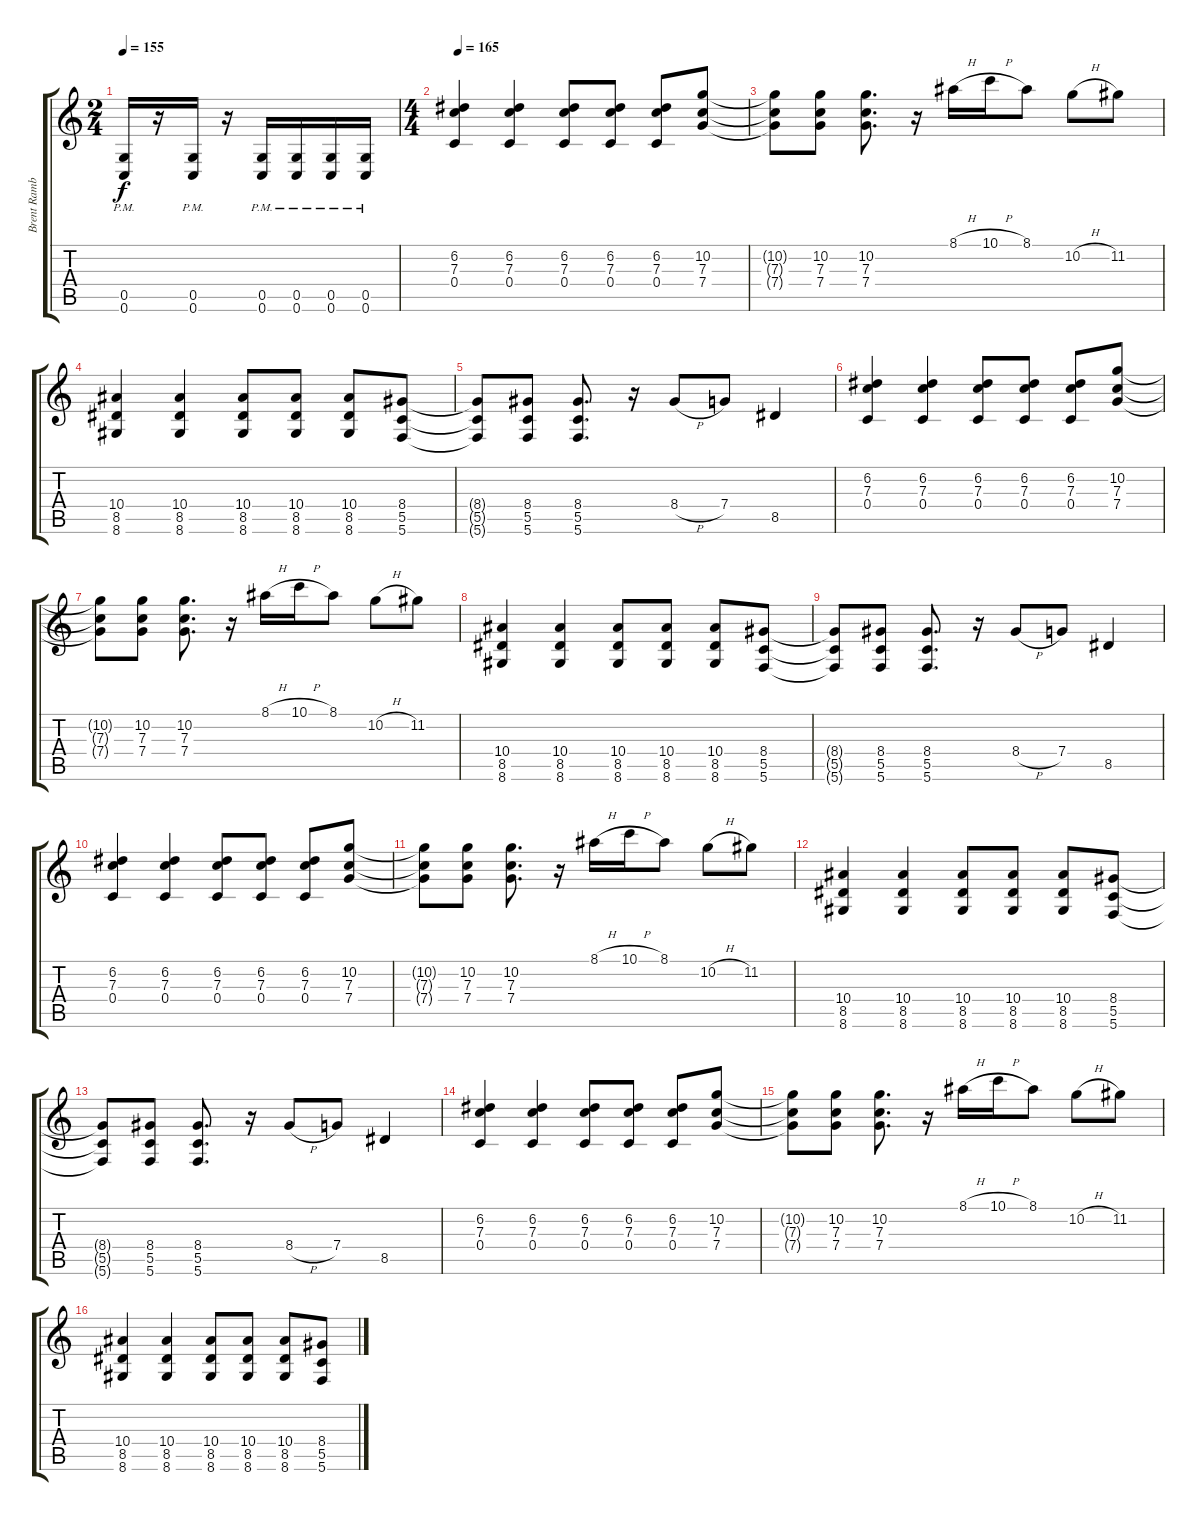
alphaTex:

\track ("Brent Rambler (Rhythm)" "Brent Ramb") {instrument distortionguitar}
\staff {score tabs}
\tuning (D4 A3 F3 C3 G2 C2) {hide}
\ts (2 4)
\tempo 155
\clef g2
\ks c
(0.5{pm} 0.6{pm}).16{dy f} r.16 (0.5{pm} 0.6{pm}).16 r.16 (0.5{pm} 0.6{pm}).16 (0.5{pm} 0.6{pm}).16 (0.5{pm} 0.6{pm}).16 (0.5{pm} 0.6{pm}).16 |
\ts (4 4)
\tempo 165
(6.2 7.3 0.4).4 (6.2 7.3 0.4).4 (6.2 7.3 0.4).8 (6.2 7.3 0.4).8 (6.2 7.3 0.4).8 (10.2 7.3 7.4).8 |
(10.2{t} 7.3{t} 7.4{t}).8 (10.2 7.3 7.4).8 (10.2 7.3 7.4).8{d} r.16 8.1{h}.16 10.1{h}.16 8.1.8 10.2{h}.8 11.2.8 |
(10.4 8.5 8.6).4 (10.4 8.5 8.6).4 (10.4 8.5 8.6).8 (10.4 8.5 8.6).8 (10.4 8.5 8.6).8 (8.4 5.5 5.6).8 |
(8.4{t} 5.5{t} 5.6{t}).8 (8.4 5.5 5.6).8 (8.4 5.5 5.6).8{d} r.16 8.4{h}.8 7.4.8 8.5.4 |
(6.2 7.3 0.4).4 (6.2 7.3 0.4).4 (6.2 7.3 0.4).8 (6.2 7.3 0.4).8 (6.2 7.3 0.4).8 (10.2 7.3 7.4).8 |
(10.2{t} 7.3{t} 7.4{t}).8 (10.2 7.3 7.4).8 (10.2 7.3 7.4).8{d} r.16 8.1{h}.16 10.1{h}.16 8.1.8 10.2{h}.8 11.2.8 |
(10.4 8.5 8.6).4 (10.4 8.5 8.6).4 (10.4 8.5 8.6).8 (10.4 8.5 8.6).8 (10.4 8.5 8.6).8 (8.4 5.5 5.6).8 |
(8.4{t} 5.5{t} 5.6{t}).8 (8.4 5.5 5.6).8 (8.4 5.5 5.6).8{d} r.16 8.4{h}.8 7.4.8 8.5.4 |
(6.2 7.3 0.4).4 (6.2 7.3 0.4).4 (6.2 7.3 0.4).8 (6.2 7.3 0.4).8 (6.2 7.3 0.4).8 (10.2 7.3 7.4).8 |
(10.2{t} 7.3{t} 7.4{t}).8 (10.2 7.3 7.4).8 (10.2 7.3 7.4).8{d} r.16 8.1{h}.16 10.1{h}.16 8.1.8 10.2{h}.8 11.2.8 |
(10.4 8.5 8.6).4 (10.4 8.5 8.6).4 (10.4 8.5 8.6).8 (10.4 8.5 8.6).8 (10.4 8.5 8.6).8 (8.4 5.5 5.6).8 |
(8.4{t} 5.5{t} 5.6{t}).8 (8.4 5.5 5.6).8 (8.4 5.5 5.6).8{d} r.16 8.4{h}.8 7.4.8 8.5.4 |
(6.2 7.3 0.4).4 (6.2 7.3 0.4).4 (6.2 7.3 0.4).8 (6.2 7.3 0.4).8 (6.2 7.3 0.4).8 (10.2 7.3 7.4).8 |
(10.2{t} 7.3{t} 7.4{t}).8 (10.2 7.3 7.4).8 (10.2 7.3 7.4).8{d} r.16 8.1{h}.16 10.1{h}.16 8.1.8 10.2{h}.8 11.2.8 |
(10.4 8.5 8.6).4 (10.4 8.5 8.6).4 (10.4 8.5 8.6).8 (10.4 8.5 8.6).8 (10.4 8.5 8.6).8 (8.4 5.5 5.6).8
